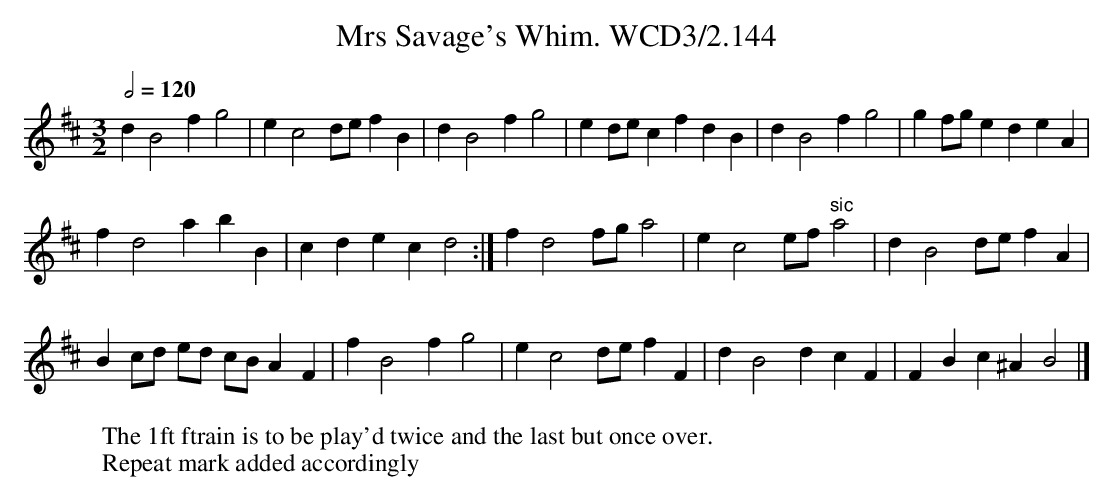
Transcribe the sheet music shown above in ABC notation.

X:1
T:Mrs Savage's Whim. WCD3/2.144
M:3/2
L:1/4
Q:1/2=120
K:Bm
dB2 fg2|ec2 d/e/fB|dB2 fg2|ed/e/c fdB|dB2 fg2|gf/g/e deA|
fd2 abB|cde cd2:|fd2 f/g/a2|ec2 e/f/"sic"a2|dB2 d/e/fA|
Bc/d/ e/d/ c/B/ AF|fB2 fg2|ec2 d/e/fF|dB2 dcF|FBc ^AB2|]
W:The 1ft ftrain is to be play'd twice and the last but once over.
W:Repeat mark added accordingly
